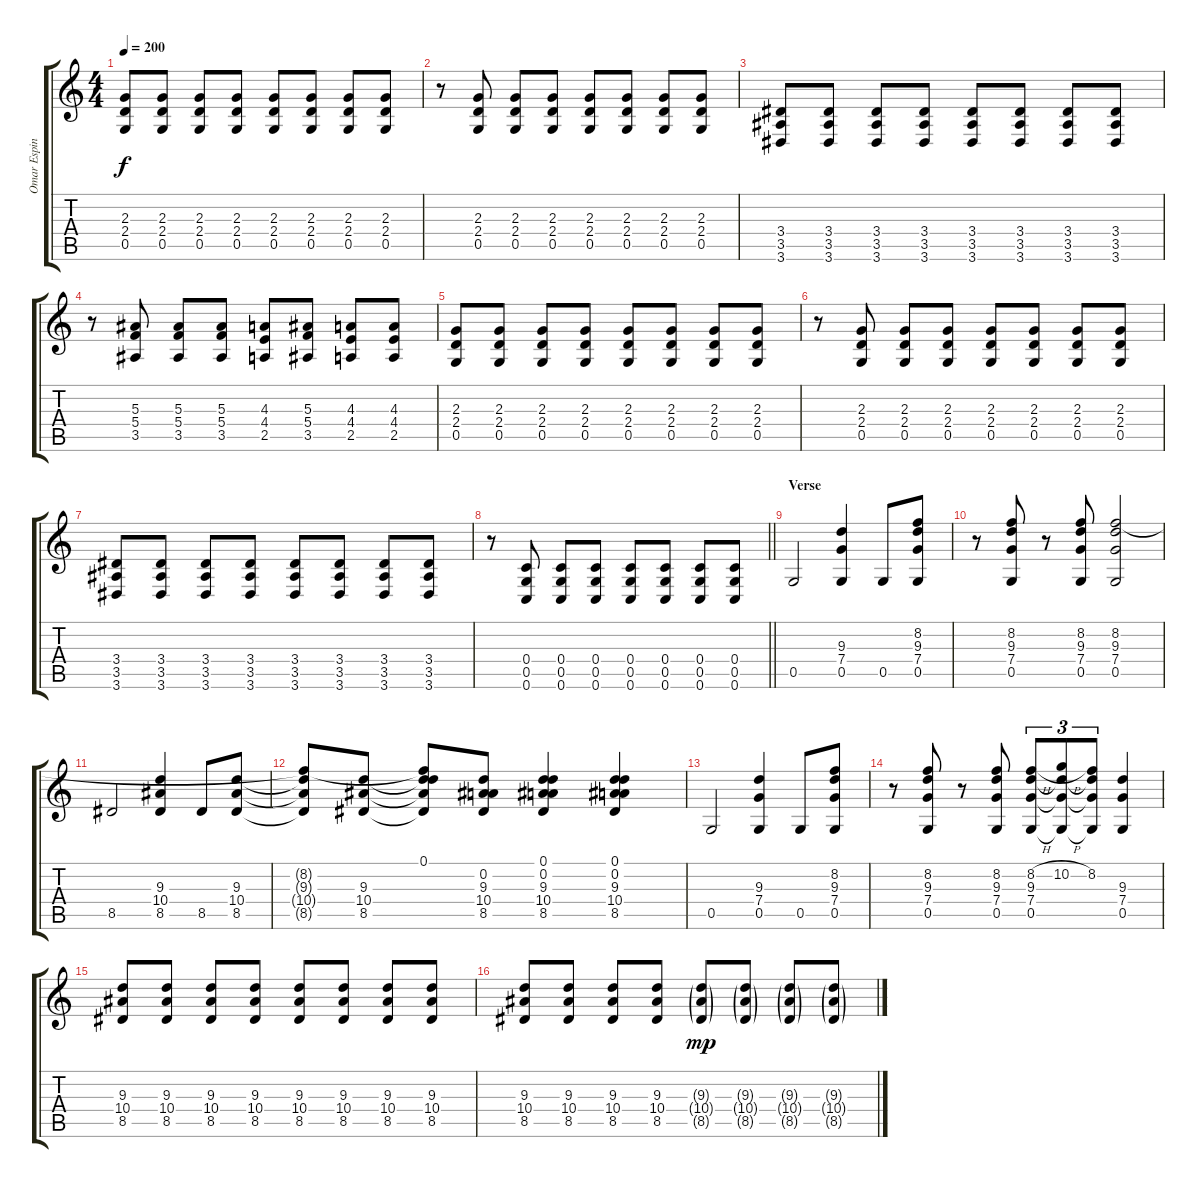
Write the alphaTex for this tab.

\track ("Omar Espinoza" "Omar Espin") {instrument distortionguitar}
\staff {score tabs}
\tuning (D4 A3 F3 C3 G2 C2) {hide}
\ts (4 4)
\tempo 200
\clef g2
\ks c
(2.3 2.4 0.5).8{dy f} (2.3 2.4 0.5).8 (2.3 2.4 0.5).8 (2.3 2.4 0.5).8 (2.3 2.4 0.5).8 (2.3 2.4 0.5).8 (2.3 2.4 0.5).8 (2.3 2.4 0.5).8 |
r.8 (2.3 2.4 0.5).8 (2.3 2.4 0.5).8 (2.3 2.4 0.5).8 (2.3 2.4 0.5).8 (2.3 2.4 0.5).8 (2.3 2.4 0.5).8 (2.3 2.4 0.5).8 |
(3.4 3.5 3.6).8 (3.4 3.5 3.6).8 (3.4 3.5 3.6).8 (3.4 3.5 3.6).8 (3.4 3.5 3.6).8 (3.4 3.5 3.6).8 (3.4 3.5 3.6).8 (3.4 3.5 3.6).8 |
r.8 (5.3 5.4 3.5).8 (5.3 5.4 3.5).8 (5.3 5.4 3.5).8 (4.3 4.4 2.5).8 (5.3 5.4 3.5).8 (4.3 4.4 2.5).8 (4.3 4.4 2.5).8 |
(2.3 2.4 0.5).8 (2.3 2.4 0.5).8 (2.3 2.4 0.5).8 (2.3 2.4 0.5).8 (2.3 2.4 0.5).8 (2.3 2.4 0.5).8 (2.3 2.4 0.5).8 (2.3 2.4 0.5).8 |
r.8 (2.3 2.4 0.5).8 (2.3 2.4 0.5).8 (2.3 2.4 0.5).8 (2.3 2.4 0.5).8 (2.3 2.4 0.5).8 (2.3 2.4 0.5).8 (2.3 2.4 0.5).8 |
(3.4 3.5 3.6).8 (3.4 3.5 3.6).8 (3.4 3.5 3.6).8 (3.4 3.5 3.6).8 (3.4 3.5 3.6).8 (3.4 3.5 3.6).8 (3.4 3.5 3.6).8 (3.4 3.5 3.6).8 |
\barLineRight lightlight
r.8 (0.4 0.5 0.6).8 (0.4 0.5 0.6).8 (0.4 0.5 0.6).8 (0.4 0.5 0.6).8 (0.4 0.5 0.6).8 (0.4 0.5 0.6).8 (0.4 0.5 0.6).8 |
\section ("" "Verse")
0.5.2{volume 8 instrument electricguitarclean} (9.3 7.4 0.5).4 0.5.8 (8.2 9.3 7.4 0.5).8 |
r.8 (8.2 9.3 7.4 0.5).8 r.8 (8.2 9.3 7.4 0.5).8 (8.2 9.3 7.4 0.5).2 |
8.5.2 (9.3 10.4 8.5).4 8.5.8 (9.3 10.4 8.5).8 |
(8.2{t} 9.3{t} 10.4{t} 8.5{t}).8 (9.3 10.4 8.5).8 (0.1 8.2{t} 9.3{t} 10.4{t} 8.5{t}).8 (0.2 9.3 10.4 8.5).8 (0.1 0.2 9.3 10.4 8.5).4 (0.1 0.2 9.3 10.4 8.5).4 |
0.5.2 (9.3 7.4 0.5).4 0.5.8 (8.2 9.3 7.4 0.5).8 |
r.8 (8.2 9.3 7.4 0.5).8 r.8 (8.2 9.3 7.4 0.5).8 (8.2{h} 9.3 7.4 0.5).8{tu (3 2)} (10.2{h} 9.3{t} 7.4{t} 0.5{t}).8{tu (3 2)} (8.2 9.3{t} 7.4{t} 0.5{t}).8{tu (3 2)} (9.3 7.4 0.5).4 |
(9.3 10.4 8.5).8 (9.3 10.4 8.5).8 (9.3 10.4 8.5).8 (9.3 10.4 8.5).8 (9.3 10.4 8.5).8 (9.3 10.4 8.5).8 (9.3 10.4 8.5).8 (9.3 10.4 8.5).8 |
(9.3 10.4 8.5).8 (9.3 10.4 8.5).8 (9.3 10.4 8.5).8 (9.3 10.4 8.5).8 (9.3{g} 10.4{g} 8.5{g}).8{dy mp} (9.3{g} 10.4{g} 8.5{g}).8 (9.3{g} 10.4{g} 8.5{g}).8 (9.3{g} 10.4{g} 8.5{g}).8
